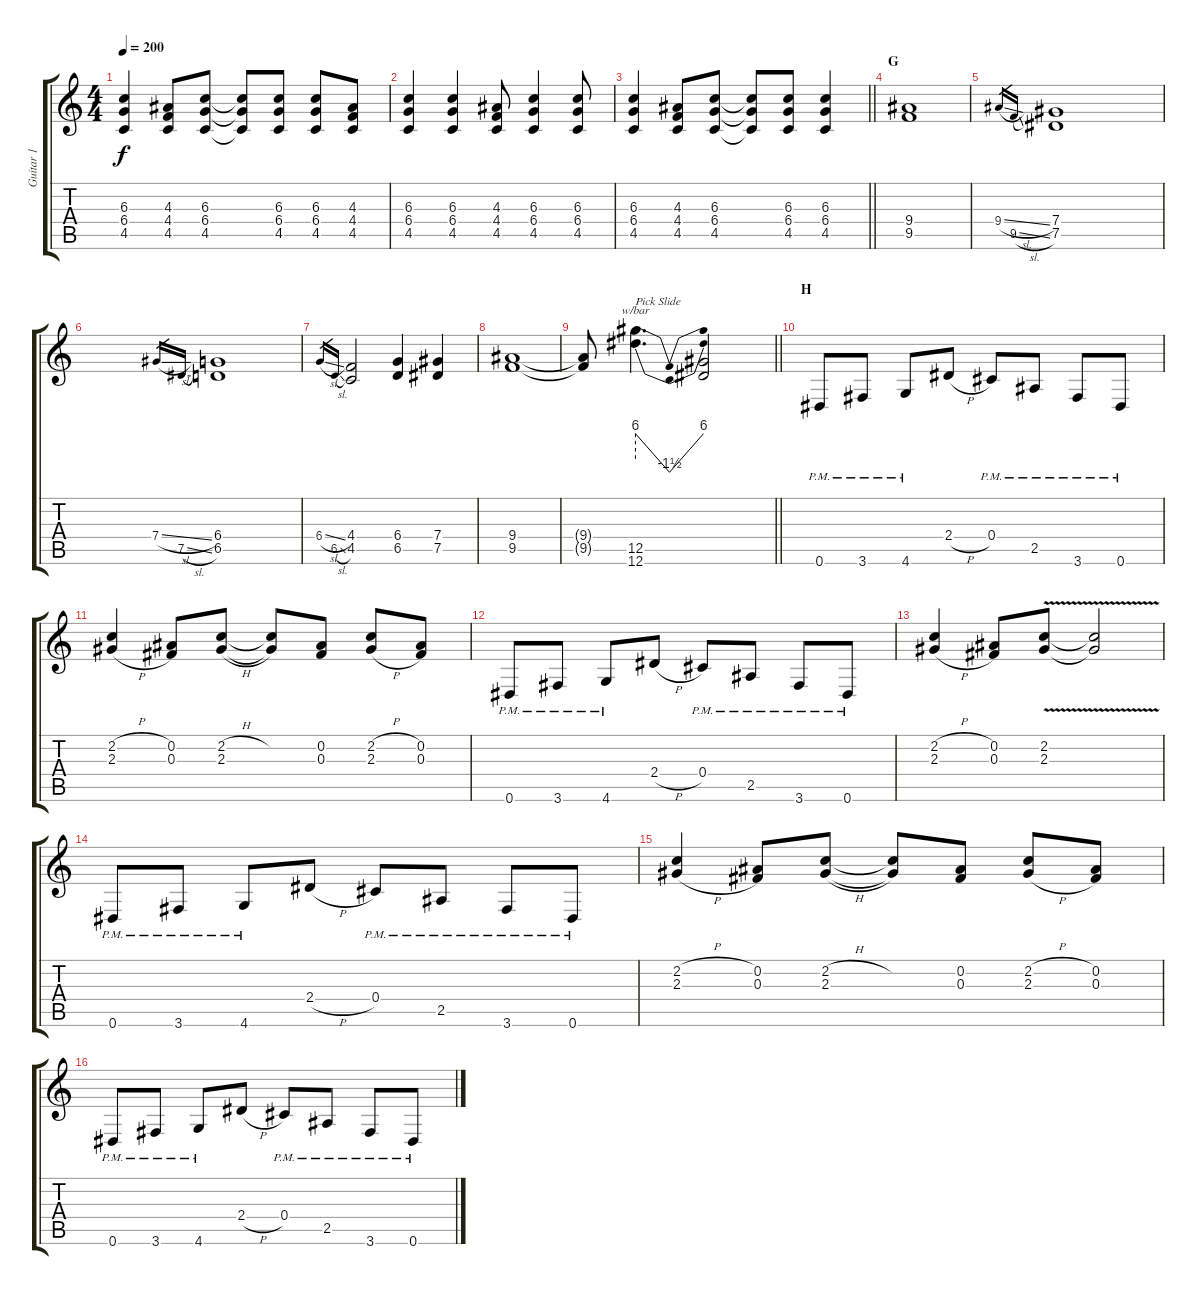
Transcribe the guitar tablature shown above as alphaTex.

\track ("Guitar 1" "Guitar 1") {instrument overdrivenguitar}
\staff {score tabs}
\tuning (Eb4 Bb3 Gb3 Db3 Ab2 Eb2) {hide}
\ts (4 4)
\tempo 200
\clef g2
\ks c
(6.3 6.4 4.5).4{dy f} (4.3 4.4 4.5).8 (6.3 6.4 4.5).8 (6.3{t} 6.4{t} 4.5{t}).8 (6.3 6.4 4.5).8 (6.3 6.4 4.5).8 (4.3 4.4 4.5).8 |
(6.3 6.4 4.5).4 (6.3 6.4 4.5).4 (4.3 4.4 4.5).8 (6.3 6.4 4.5).4 (6.3 6.4 4.5).8 |
\barLineRight lightlight
(6.3 6.4 4.5).4 (4.3 4.4 4.5).8 (6.3 6.4 4.5).8 (6.3{t} 6.4{t} 4.5{t}).8 (6.3 6.4 4.5).8 (6.3 6.4 4.5).4 |
\section ("" "G")
(9.4 9.5).1 |
9.4{sl}.16{gr} 9.5{sl}.16{gr} (7.4 7.5).1 |
7.4{sl}.16{gr} 7.5{sl}.16{gr} (6.4 6.5).1 |
6.4{sl}.16{gr} 6.5{sl}.16{gr} (4.4 4.5).2 (6.4 6.5).4 (7.4 7.5).4 |
(9.4 9.5).1 |
\barLineRight lightlight
(9.4{t} 9.5{t}).8 (12.5 12.6).4{d tbe (dip default 0 24 30 -6 60 24) txt "Pick Slide"} (12.5{t} 12.6{t}).2 |
\section ("" "H")
0.6{pm}.8 3.6{pm}.8 4.6{pm}.8 2.4{h}.8 0.4{pm}.8 2.5{pm}.8 3.6{pm}.8 0.6{pm}.8 |
(2.2{h} 2.3{h}).4 (0.2 0.3).8 (2.2{h} 2.3{h}).8 (2.2{t} 2.3{t}).8 (0.2 0.3).8 (2.2{h} 2.3{h}).8 (0.2 0.3).8 |
0.6{pm}.8 3.6{pm}.8 4.6{pm}.8 2.4{h}.8 0.4{pm}.8 2.5{pm}.8 3.6{pm}.8 0.6{pm}.8 |
(2.2{h} 2.3{h}).4 (0.2 0.3).8 (2.2{v} 2.3{v}).8 (2.2{t} 2.3{t}).2 |
0.6{pm}.8 3.6{pm}.8 4.6{pm}.8 2.4{h}.8 0.4{pm}.8 2.5{pm}.8 3.6{pm}.8 0.6{pm}.8 |
(2.2{h} 2.3{h}).4 (0.2 0.3).8 (2.2{h} 2.3{h}).8 (2.2{t} 2.3{t}).8 (0.2 0.3).8 (2.2{h} 2.3{h}).8 (0.2 0.3).8 |
0.6{pm}.8 3.6{pm}.8 4.6{pm}.8 2.4{h}.8 0.4{pm}.8 2.5{pm}.8 3.6{pm}.8 0.6{pm}.8
